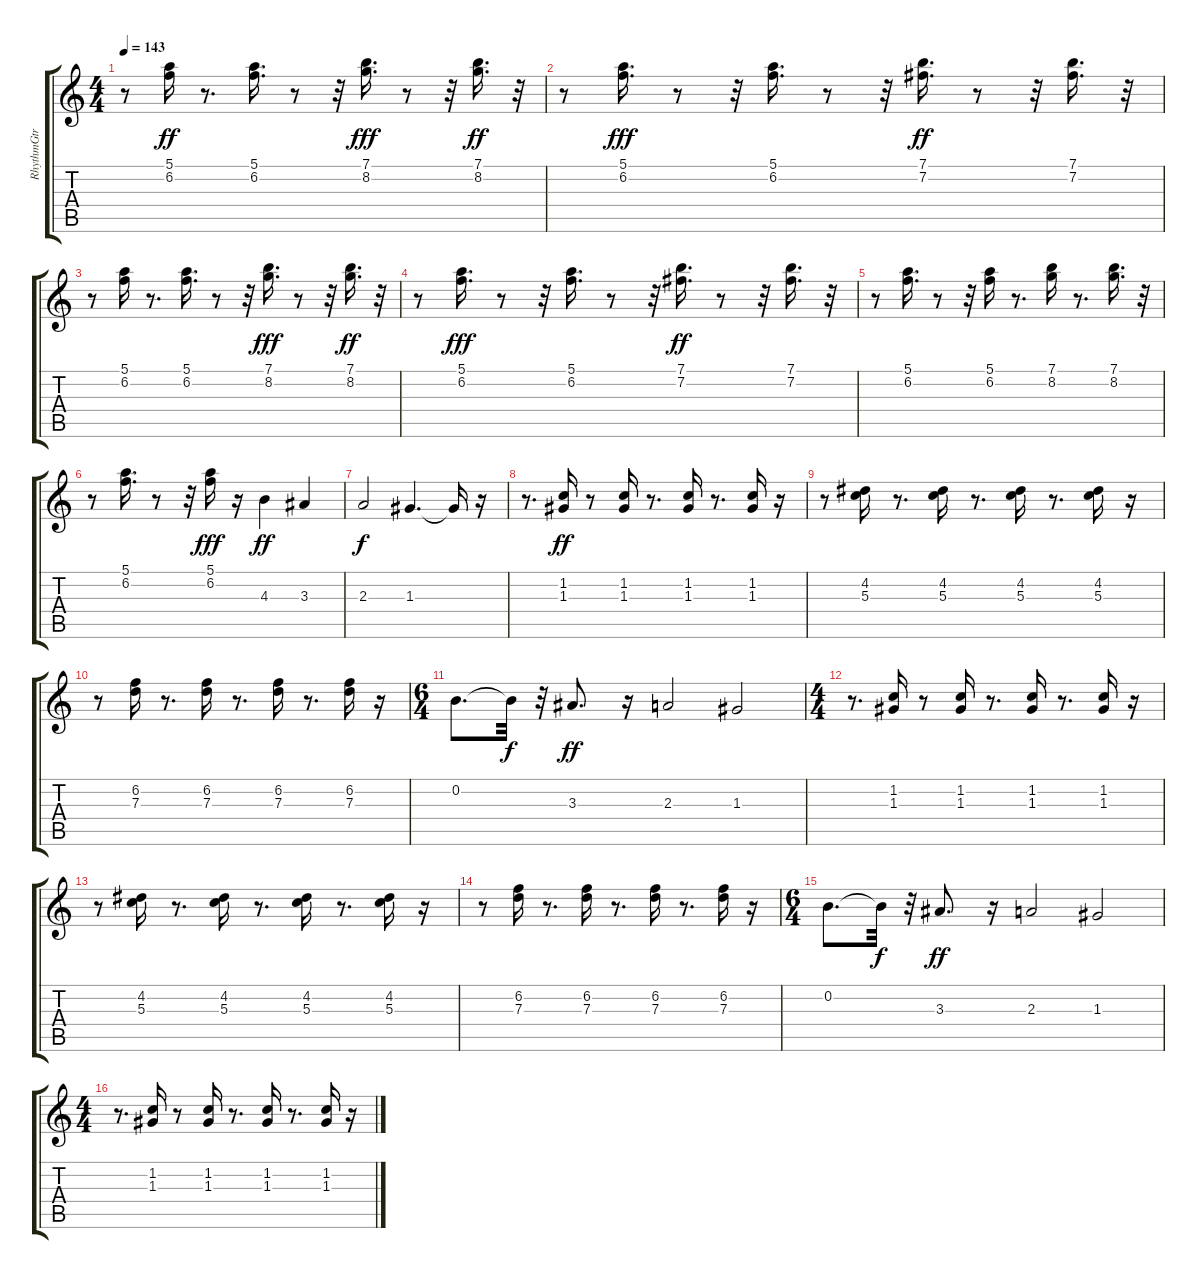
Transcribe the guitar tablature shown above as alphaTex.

\track ("RhythmGtr" "RhythmGtr") {instrument electricguitarclean}
\staff {score tabs}
\tuning (E4 B3 G3 D3 A2 E2) {hide}
\ts (4 4)
\tempo 143
\clef g2
\ks c
r.8{dy ff} (5.1 6.2).16 r.8{d} (5.1 6.2).16{d} r.8 r.32 (7.1 8.2).16{d dy fff} r.8 r.32 (7.1 8.2).16{d dy ff} r.32 |
r.8 (5.1 6.2).16{d dy fff} r.8 r.32 (5.1 6.2).16{d} r.8 r.32 (7.1 7.2).16{d dy ff} r.8 r.32 (7.1 7.2).16{d} r.32 |
r.8 (5.1 6.2).16 r.8{d} (5.1 6.2).16{d} r.8 r.32 (7.1 8.2).16{d dy fff} r.8 r.32 (7.1 8.2).16{d dy ff} r.32 |
r.8 (5.1 6.2).16{d dy fff} r.8 r.32 (5.1 6.2).16{d} r.8 r.32 (7.1 7.2).16{d dy ff} r.8 r.32 (7.1 7.2).16{d} r.32 |
r.8 (5.1 6.2).16{d} r.8 r.32 (5.1 6.2).16 r.8{d} (7.1 8.2).16 r.8{d} (7.1 8.2).16{d} r.32 |
r.8 (5.1 6.2).16{d} r.8 r.32 (5.1 6.2).16{dy fff} r.16 4.3.4{dy ff} 3.3.4 |
2.3.2{dy f} 1.3.4{d} 1.3{t}.16 r.16 |
r.8{d} (1.2 1.3).16{dy ff} r.8 (1.2 1.3).16 r.8{d} (1.2 1.3).16 r.8{d} (1.2 1.3).16 r.16 |
r.8 (4.2 5.3).16 r.8{d} (4.2 5.3).16 r.8{d} (4.2 5.3).16 r.8{d} (4.2 5.3).16 r.16 |
r.8 (6.2 7.3).16 r.8{d} (6.2 7.3).16 r.8{d} (6.2 7.3).16 r.8{d} (6.2 7.3).16 r.16 |
\ts (6 4)
0.2.8{d} 0.2{t}.32{dy f} r.32 3.3.8{d dy ff} r.16 2.3.2 1.3.2 |
\ts (4 4)
r.8{d} (1.2 1.3).16 r.8 (1.2 1.3).16 r.8{d} (1.2 1.3).16 r.8{d} (1.2 1.3).16 r.16 |
r.8 (4.2 5.3).16 r.8{d} (4.2 5.3).16 r.8{d} (4.2 5.3).16 r.8{d} (4.2 5.3).16 r.16 |
r.8 (6.2 7.3).16 r.8{d} (6.2 7.3).16 r.8{d} (6.2 7.3).16 r.8{d} (6.2 7.3).16 r.16 |
\ts (6 4)
0.2.8{d} 0.2{t}.32{dy f} r.32 3.3.8{d dy ff} r.16 2.3.2 1.3.2 |
\ts (4 4)
r.8{d} (1.2 1.3).16 r.8 (1.2 1.3).16 r.8{d} (1.2 1.3).16 r.8{d} (1.2 1.3).16 r.16
